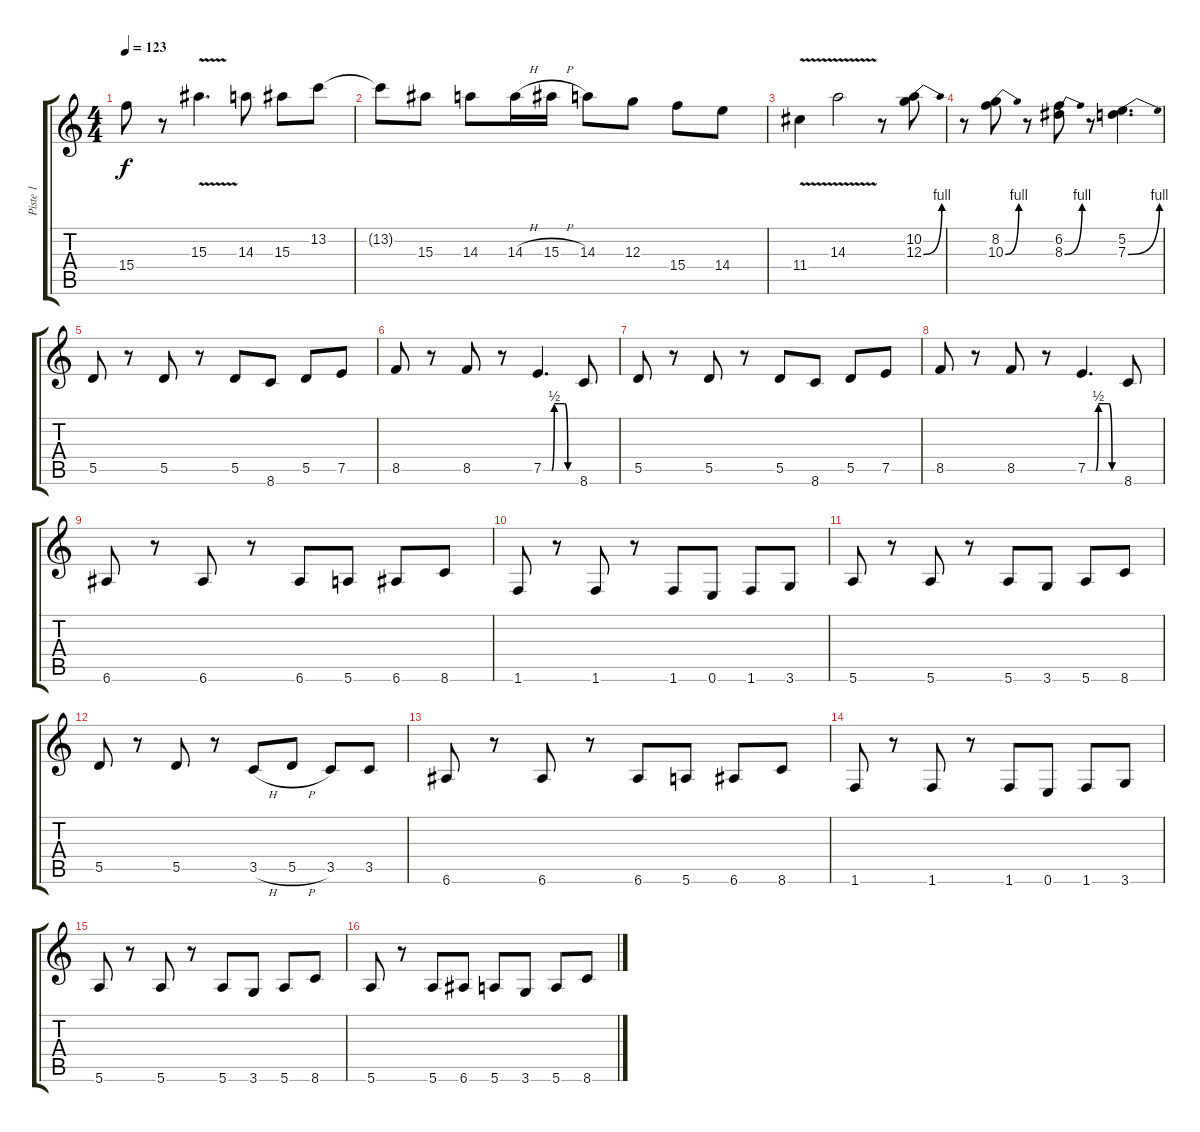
\track ("Piste 1" "Piste 1") {instrument distortionguitar}
\staff {score tabs}
\tuning (E4 B3 G3 D3 A2 E2) {hide}
\ts (4 4)
\tempo 123
\clef g2
\ks c
15.4.8{dy f} r.8 15.3{v}.4{d} 14.3.8 15.3.8 13.2.8 |
13.2{t}.8 15.3.8 14.3.8 14.3{h}.16 15.3{h}.16 14.3.8 12.3.8 15.4.8 14.4.8 |
11.4{v}.4 14.3{v}.2 r.8 (10.2 12.3{be (bend 0 0 60 4)}).8 |
r.8 (8.2 10.3{be (bend 0 0 60 4)}).8 r.8 (6.2 8.3{be (bend 0 0 60 4)}).8 r.8 (5.2 7.3{be (bend 0 0 60 4)}).4{d} |
5.5.8 r.8 5.5.8 r.8 5.5.8 8.6.8 5.5.8 7.5.8 |
8.5.8 r.8 8.5.8 r.8 7.5{be (custom 0 0 15 0 20 2 25 2 30 2 39 2 45 0 60 0)}.4{d} 8.6.8 |
5.5.8 r.8 5.5.8 r.8 5.5.8 8.6.8 5.5.8 7.5.8 |
8.5.8 r.8 8.5.8 r.8 7.5{be (custom 0 0 15 0 20 2 25 2 30 2 39 2 45 0 60 0)}.4{d} 8.6.8 |
6.6.8 r.8 6.6.8 r.8 6.6.8 5.6.8 6.6.8 8.6.8 |
1.6.8 r.8 1.6.8 r.8 1.6.8 0.6.8 1.6.8 3.6.8 |
5.6.8 r.8 5.6.8 r.8 5.6.8 3.6.8 5.6.8 8.6.8 |
5.5.8 r.8 5.5.8 r.8 3.5{h}.8 5.5{h}.8 3.5.8 3.5.8 |
6.6.8 r.8 6.6.8 r.8 6.6.8 5.6.8 6.6.8 8.6.8 |
1.6.8 r.8 1.6.8 r.8 1.6.8 0.6.8 1.6.8 3.6.8 |
5.6.8 r.8 5.6.8 r.8 5.6.8 3.6.8 5.6.8 8.6.8 |
5.6.8 r.8 5.6.8 6.6.8 5.6.8 3.6.8 5.6.8 8.6.8
